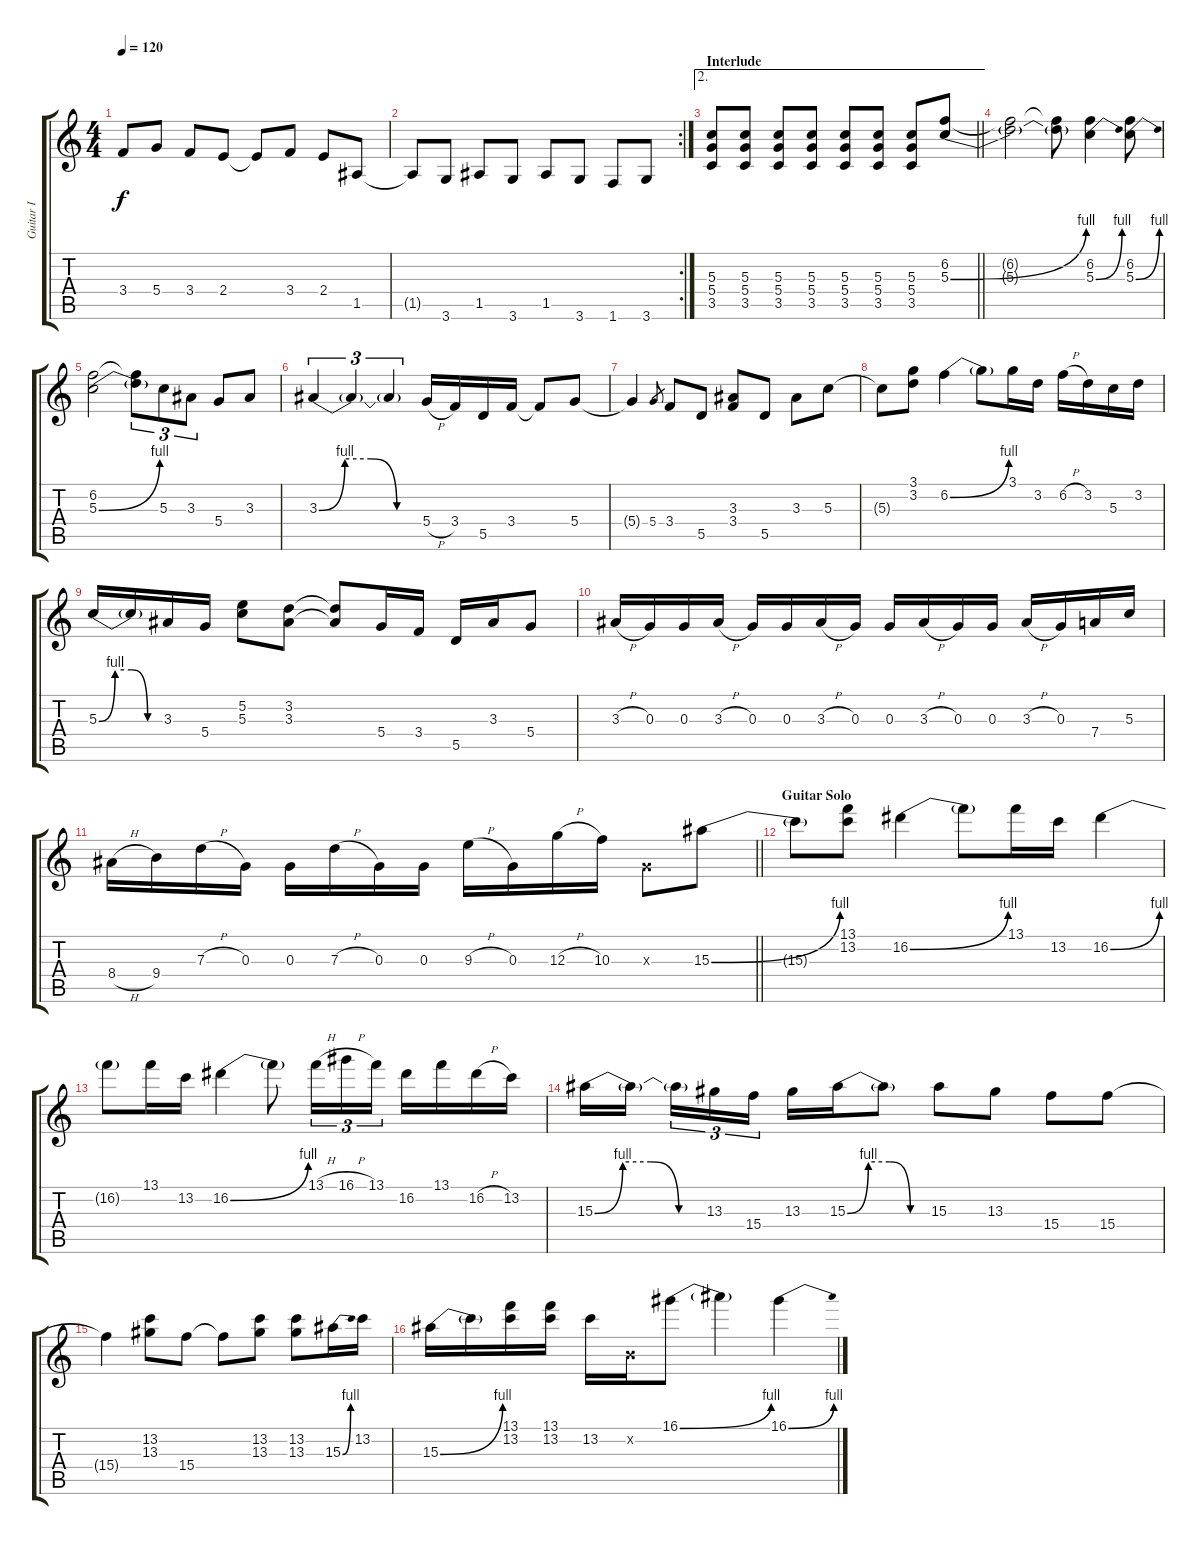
\track ("Guitar I" "Guitar I") {instrument distortionguitar}
\staff {score tabs}
\tuning (E4 B3 G3 D3 A2 E2) {hide}
\ts (4 4)
\tempo 120
\clef g2
\ks c
3.4{t}.8{dy f} 5.4.8 3.4.8 2.4.8 2.4{t}.8 3.4.8 2.4.8 1.5.8 |
\rc 2
1.5{t}.8 3.6.8 1.5.8 3.6.8 1.5.8 3.6.8 1.6.8 3.6.8 |
\ae 2
\section ("" "Interlude")
\barLineRight lightlight
(5.3 5.4 3.5).8 (5.3 5.4 3.5).8 (5.3 5.4 3.5).8 (5.3 5.4 3.5).8 (5.3 5.4 3.5).8 (5.3 5.4 3.5).8 (5.3 5.4 3.5).8 (6.2 5.3{be (bend 0 0 60 4)}).8 |
(6.2{t} 5.3{t}).2 (6.2{t} 5.3{t}).8 (6.2 5.3{be (bend 0 0 60 4)}).4 (6.2 5.3{be (bend 0 0 60 4)}).8 |
(6.2 5.3{be (bend 0 0 60 4)}).2 (6.2{t} 5.3{t}).8{tu (3 2)} 5.3.8{tu (3 2)} 3.3.8{tu (3 2)} 5.4.8 3.3.8 |
3.3{be (custom 0 0 15 4 30 4 45 0 60 0)}.4{tu (3 2)} 3.3{t}.4{tu (3 2)} 3.3{t}.4{tu (3 2)} 5.4{h}.16 3.4.16 5.5.16 3.4.16 3.4{t}.8 5.4.8 |
5.4{t}.4 5.4.8{gr} 3.4.8 5.5.8 (3.3 3.4).8 5.5.8 3.3.8 5.3.8 |
5.3{t}.8 (3.1 3.2).8 6.2{be (bend 0 0 60 4)}.4 6.2{t}.8 3.1.16 3.2.16 6.2{h}.16 3.2.16 5.3.16 3.2.16 |
5.3{be (custom 0 0 15 4 30 4 45 0 60 0)}.16 5.3{t}.16 3.3.16 5.4.16 (5.2 5.3).8 (3.2 3.3).8 (3.2{t} 3.3{t}).8 5.4.16 3.4.16 5.5.16 3.3.16 5.4.8 |
3.3{h}.16 0.3.16 0.3.16 3.3{h}.16 0.3.16 0.3.16 3.3{h}.16 0.3.16 0.3.16 3.3{h}.16 0.3.16 0.3.16 3.3{h}.16 0.3.16 7.4.16 5.3.16 |
\barLineRight lightlight
8.4{h}.16 9.4.16 7.3{h}.16 0.3.16 0.3.16 7.3{h}.16 0.3.16 0.3.16 9.3{h}.16 0.3.16 12.3{h}.16 10.3.16 0.3{x}.8 15.3{be (bend 0 0 60 4)}.8 |
\section ("" "Guitar Solo")
15.3{t}.8 (13.1 13.2).8 16.2{be (bend 0 0 60 4)}.4 16.2{t}.8 13.1.16 13.2.16 16.2{be (bend 0 0 60 4)}.4 |
16.2{t}.8 13.1.16 13.2.16 16.2{be (bend 0 0 60 4)}.4 16.2{t}.8 13.1{h}.16{tu (3 2)} 16.1{h}.16{tu (3 2)} 13.1.16{tu (3 2)} 16.2.16 13.1.16 16.2{h}.16 13.2.16 |
15.3{be (custom 0 0 15 4 30 4 45 0 60 0)}.16 15.3{t}.16 15.3{t}.16{tu (3 2)} 13.3.16{tu (3 2)} 15.4.16{tu (3 2)} 13.3.16 15.3{be (custom 0 0 15 4 30 4 45 0 60 0)}.16 15.3{t}.8 15.3.8 13.3.8 15.4.8 15.4.8 |
15.4{t}.4 (13.2 13.3).8 15.4.8 15.4{t}.8 (13.2 13.3).8 (13.2 13.3).8 15.3{be (bend 0 0 60 4)}.16 13.2.16 |
15.3{be (bend 0 0 60 4)}.16 15.3{t}.16 (13.1 13.2).16 (13.1 13.2).16 13.2.16 0.2{x}.16 16.1{be (bend 0 0 60 4)}.8 16.1{t}.4 16.1{be (bend 0 0 60 4)}.4
